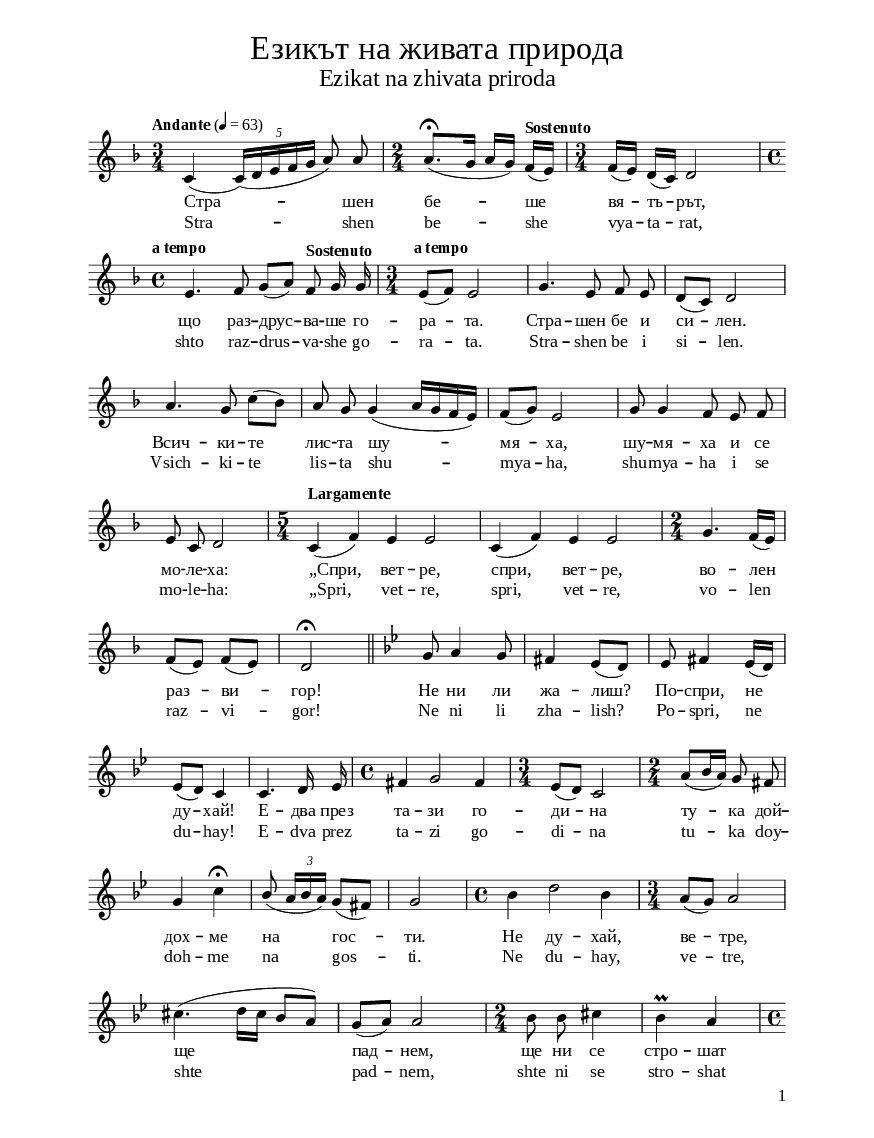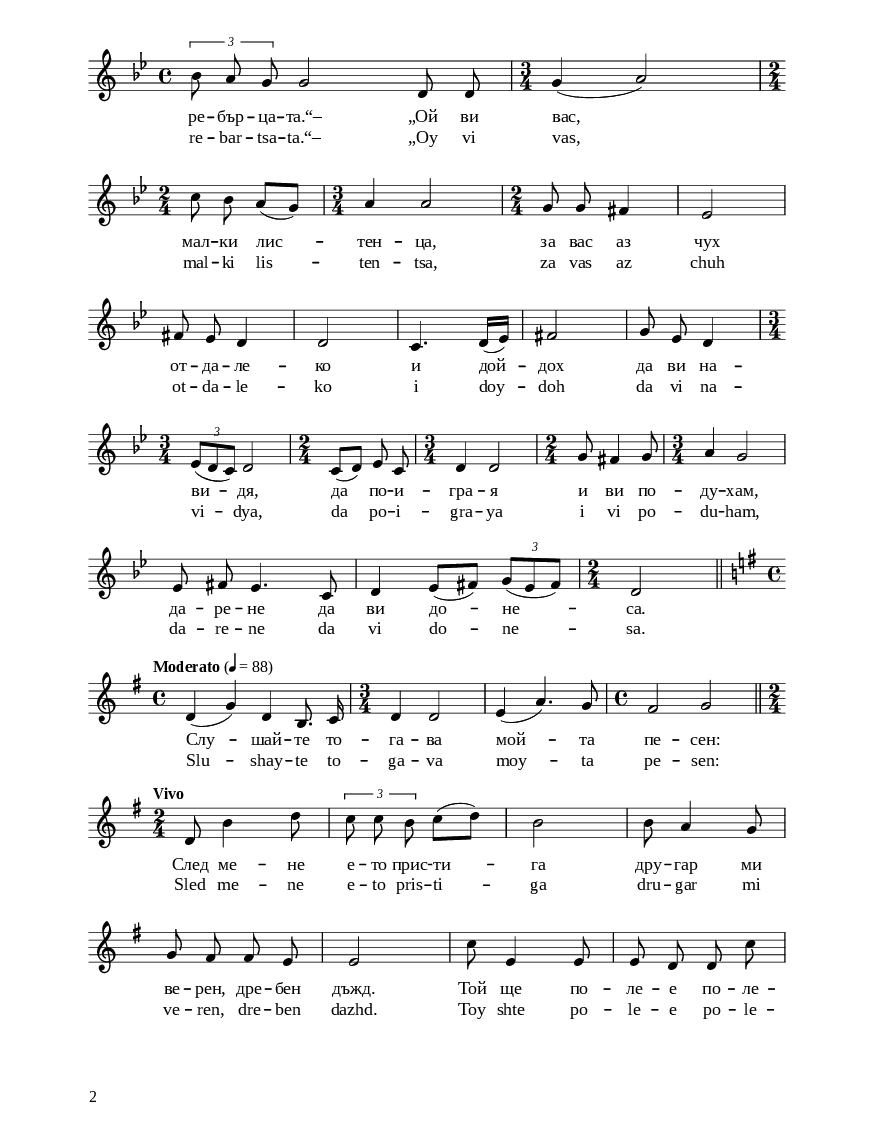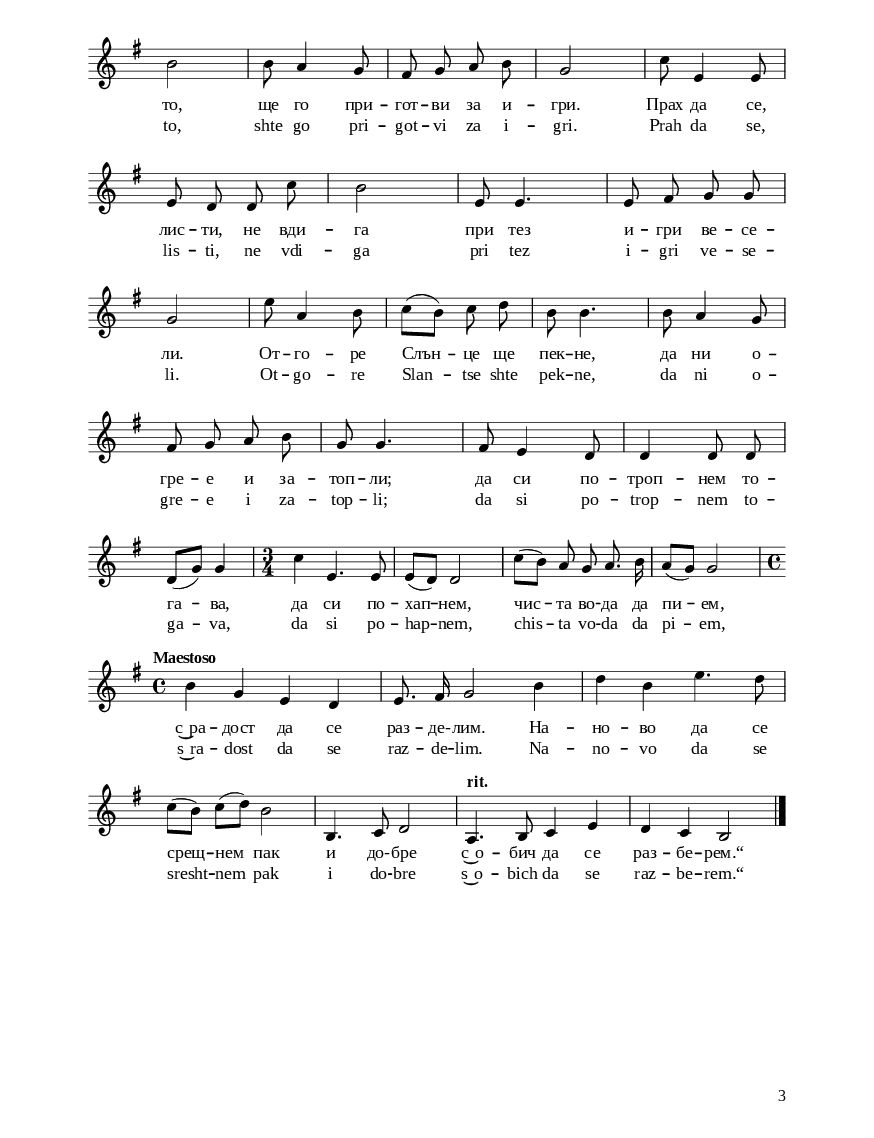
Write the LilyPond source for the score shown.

\version "2.24.0"

\include "include/globals.ily"

\bookpart {
  \include "include/bookpart-paper.ily"
  \score {
    \include "include/score-layout.ily"


    \new Voice \absolute {
      \clef treble
      \key d \minor
      \time 3/4
      \tempoFunc "Andante" 4 "63"
      \autoBeamOff
      c'4 ( \once \omit TupletBracket
      \times 4/5  {
        c'16 ) ( [  d'16  e'16  f'16
        g'16 ]
      }
      a'8 )    a'8  | % 2
      \time 2/4  | % 2
      a'8. ( ^\fermata [  g'16 ]  a'16 [  g'16
      ) ]  \tempo "Sostenuto" f'16 ( [ e'16 ) ]
      | % 3
      \time 3/4  | % 3
      f'16 ( [  e'16 ) ]  d'16 ( [  c'16 ) ]
      d'2 \break | % 4
      \time 4/4  | % 4
      \tempo "a tempo" e'4. f'8  g'8 ( [
      a'8 ) ] \tempo "Sostenuto" f'8 g'16
      g'16 | % 5
      \time 3/4  | % 5
      \tempo "       a tempo" e'8 ( [ f'8 ) ]
      e'2 | % 6
      g'4.  e'8  f'8  e'8 | % 7
      d'8 ( [  c'8 ) ]  d'2 \break | % 8
      a'4.  g'8  c''8 ( [  bes'8 ) ] | % 9
      a'8  g'8  g'4 (  a'16 [  g'16
      f'16  e'16 ) ] |
      f'8 ( [  g'8 ) ]  e'2 | % 11
      g'8  g'4  f'8  e'8  f'8  \break | % 12
      e'8  c'8  d'2 |   % 13
      \time 5/4  | % 13
      \tempo "        Largamente" c'4 ( f'4 )
      e'4  e'2 | % 14
      c'4 (  f'4 )  e'4  e'2 | % 15
      \time 2/4  | % 15
      g'4.  f'16 ( [  e'16 ) ] \break | % 16
      f'8 ( [  e'8 ) ]  f'8 ( [  e'8 ) ] | % 17
      d'2 ^\fermata \bar "||"
      \key bes \major | % 18
      g'8  a'4  g'8 | % 19
      fis'4  es'8 ( [  d'8 ) ] |
      es'8  fis'4  es'16 [(   d'16 )] |  \break % 21
      es'8 ( [  d'8 ) ]  c'4   |   % 22
      c'4.  d'16  es'16 | % 23
      \time 4/4  | % 23
      fis'4  g'2  fis'4 | % 24
      \time 3/4  | % 24
      es'8 ( [  d'8 ) ]  c'2 | % 25
      \time 2/4  | % 25
      a'8 ( [  bes'16  a'16 ) ]  g'8
      fis'8 \break  | % 26
      g'4  c''4 ^\fermata  | % 27
      \slurDown \stemUp bes'8 (
      \times 2/3  {
        a'16 [  bes'16  a'16 ) ]
      } \slurNeutral \stemNeutral
      g'8 ( [  fis'8 ) ] | % 28
      g'2  | % 29
      \time 4/4  | % 29
      bes'4  d''2  bes'4 |
      \time 3/4  |
      a'8 ( [  g'8 ) ]  a'2  \break | % 31
      cis''4. (  d''16 [  cis''16 ]
      bes'8 [  a'8 ) ]  | % 32
      g'8 ( [  a'8 ) ]  a'2 | % 33
      \time 2/4  | % 33
      bes'8  bes'8  cis''4 | % 34
      bes'4 \prall  a'4 |  \break % 35
      
      \pageBreak
      \time 4/4  | % 35

      \times 2/3  {
        bes'8  a'8  g'8
      }
      g'2   d'8  d'8   | % 36
      \time 3/4  | % 36
      g'4 (  a'2 ) | % 37
      \time 2/4  | \break  % 37
      c''8  bes'8  a'8 ( [  g'8 ) ]  | % 38
      \time 3/4  | % 38
      a'4  a'2  |    % 39
      \time 2/4  | % 39
      g'8  g'8  fis'4 |
      es'2 | % 41
      fis'8  es'8  d'4 | % 42
      d'2 | % 43
      c'4.  d'16 ( [  es'16 ) ] | % 44
      fis'2 | % 45
      g'8  es'8  d'4 | % 46
      \time 3/4  | \break  % 46
      \once \omit TupletBracket
      \times 2/3  {
        es'8 ( [  d'8  c'8 ) ]
      }
      d'2 | % 47
      \time 2/4  | % 47
      c'8 ( [  d'8 ) ]  es'8  c'8  | % 48
      \time 3/4  | % 48
      d'4  d'2 | % 49
      \time 2/4  | % 49
      g'8  fis'4  g'8 |
      \time 3/4  |
      a'4  g'2 \break | % 51
      es'8  fis'8  es'4.  c'8 | % 52
      d'4  es'8 ( [  fis'8 ) ]
      \times 2/3  {
        g'8 ( [  es'8  fis'8 ) ]
      }
      | % 53
      \time 2/4  | % 53
      d'2 \bar "||" \break
      \key g \major \time 4/4 | % 54
      \tempoFunc "Moderato" 4 "88"
      d'4 (  g'4 )  d'4  b8. c'16
      | % 55
      \time 3/4  | % 55
      d'4  d'2 | % 56
      e'4 (  a'4. )  g'8 | % 57
      \time 4/4  | % 57
      fis'2  g'2 \bar "||" \break
      \time 2/4  | % 58
      \tempo "Vivo" d'8 b'4  d''8 | % 59
      \tupletUp \times 2/3  {
        c''8   c''8  b'8
      } \tupletNeutral
      c''8 ( [  d''8 ) ] | 
      b'2 | % 61
      b'8  a'4  g'8 | \break % 62
      g'8  fis'8  fis'8  e'8 | % 63
      e'2 | % 64
      c''8  e'4  e'8 | % 65
      e'8  d'8  d'8  c''8 | \break % 66
      b'2 | % 67
      b'8  a'4  g'8  | % 68
      fis'8  g'8  a'8  b'8 |  % 69
      g'2 | 
      c''8  e'4  e'8 | \break % 71
      e'8  d'8  d'8  c''8 | % 72
      b'2  | % 73
      e'8  e'4. |   % 74
      e'8  fis'8  g'8  g'8 \break | % 75
      g'2  | % 76
      e''8  a'4  b'8 | % 77
      c''8 ( [  b'8 ) ]  c''8  d''8 | % 78
      b'8  b'4. | % 79
      b'8  a'4  g'8 |\break 
      fis'8  g'8  a'8  b'8 | % 81
      g'8  g'4. | % 82
      fis'8  e'4  d'8 |
      d'4  d'8  d'8 | \break % 84
      d'8 ( [  g'8 ) ]  g'4 | % 85
      \time 3/4  | % 85
      c''4  e'4.  e'8 | % 86
      e'8 ( [  d'8 ) ]  d'2 | % 87
      c''8 ( [  b'8 ) ]  a'8  g'8
      a'8.  b'16  | % 88
      a'8 ( [  g'8 ) ]  g'2 | \break % 89
      \time 4/4  | % 89
      \tempo "Maestoso" b'4 g'4  e'4
      d'4 |
      e'8.  fis'16  g'2  b'4 | % 91
      d''4  b'4  e''4.  d''8 \break | % 92
      c''8 ( [  b'8 ) ]  c''8 ( [
      d''8 ) ]  b'2 | % 93
      b4.  c'8  d'2 | % 94
      \tempo "rit." a4. b8  c'4
      e'4 | % 95
      d'4  c'4  b2 \bar "|."
    }

    \addlyrics {
      Стра --  шен
      бе --   ше  вя -- тъ
      -- рът, що раз -- друс -- ва --
      ше го -- ра -- та. Стра -- шен
      бе и си -- лен. Всич -- ки -- те
      лис -- та шу --
      мя -- ха, шу -- мя -- ха и се
      мо -- ле -- ха: „Спри,  вет --
      ре, спри,  вет -- ре, во -- лен
      раз -- ви -- гор! Не ни
      ли жа -- лиш?  По -- спри, не
      ду -- хай! Е -- два през та
      -- зи го -- ди -- на ту --
      ка дой -- дох -- ме на
      гос -- ти. Не ду -- хай, ве --
      тре, ще      пад --
      нем, ще ни се стро -- шат ре --
      бър -- ца -- та.“– „Ой ви вас,
      мал -- ки лис -- тен -- ца,
      за вас аз чух от -- да -- ле -- ко
      и дой -- дох да ви на -- ви
      --  дя, да  по -- и -- гра --
      я и ви по -- ду -- хам, да -- ре --
      не да ви до -- не --  са.
      Слу -- шай -- те то -- га -- ва
      мой -- та пе -- сен: След ме --
      не е -- то прис -- ти -- га дру
      -- гар ми ве -- рен, дре -- бен
      дъжд. Той ще по -- ле -- е по --
      ле -- то, ще го при -- гот -- ви
      за и -- гри. Прах да се, лис --
      ти, не вди -- га при тез и -- гри
      ве -- се -- ли. От -- го -- ре Слън
      -- це ще пек -- не, да ни о --
      гре -- е и за -- топ -- ли; да си
      по -- троп -- нем то -- га  -- ва,
      да си по -- хап  -- нем, чис
      -- та во -- да да пи  -- ем,
      с~ра -- дост да се раз -- де- --
      лим. На -- но -- во да се срещ
      -- нем  пак и до- -- бре с~о
      -- бич да се раз -- бе -- рем.“}
      \addlyrics { Stra --      shen
      be --   she  vya -- ta
      -- rat, shto raz -- drus -- va --
      she go -- ra -- ta. Stra -- shen
      be i si -- len. Vsich -- ki -- te
      lis -- ta shu --
      mya -- ha, shu -- mya -- ha i se
      mo -- le -- ha: „Spri,  vet --
      re, spri,  vet -- re, vo -- len
      raz -- vi -- gor! Ne ni
      li zha -- lish?  Po -- spri, ne
      du -- hay! E -- dva prez ta
      -- zi go -- di -- na tu --
      ka doy -- doh -- me na
      gos -- ti. Ne du -- hay, ve --
      tre, shte      pad --
      nem, shte ni se stro -- shat re --
      bar -- tsa -- ta.“– „Oy vi vas,
      mal -- ki lis -- ten -- tsa,
      za vas az chuh ot -- da -- le -- ko
      i doy -- doh da vi na -- vi
      --  dya, da  po -- i -- gra --
      ya i vi po -- du -- ham, da -- re --
      ne da vi do -- ne --  sa.
      Slu -- shay -- te to -- ga -- va
      moy -- ta pe -- sen: Sled me --
      ne e -- to pris -- ti -- ga dru
      -- gar mi ve -- ren, dre -- ben
      dazhd. Toy shte po -- le -- e po --
      le -- to, shte go pri -- got -- vi
      za i -- gri. Prah da se, lis --
      ti, ne vdi -- ga pri tez i -- gri
      ve -- se -- li. Ot -- go -- re Slan
      -- tse shte pek -- ne, da ni o --
      gre -- e i za -- top -- li; da si
      po -- trop -- nem to -- ga  -- va,
      da si po -- hap  -- nem, chis
      -- ta vo -- da da pi  -- em,
      s~ra -- dost da se raz -- de --
      lim. Na -- no -- vo da se sresht
      -- nem  pak i do -- bre s~o
      -- bich da se raz -- be -- rem.“}

      \header {
        title = \titleFunc "Езикът на живата природа" "Ezikat na zhivata priroda"
      }

      \midi{}

    } % score

    \pageBreak


    % include foreign translation(s) of the song
    \version "2.24.0"

\markup \fill-line { \fontsize #deTitleFontSize "Die Sprache der lebendigen Natur" }
\markup \null
\markup \null
\markup \fontsize #deCoupletFontSize {
  \hspace #12
  \override #`(baseline-skip . ,deCoupletBaselineSkip)

  \column {

 \line { " " Furchtbar war der Wind,}

 \line { " " der den Wald durchschüttelte.}

 \line { " " Furchtbar und stark war er.}

 \line { " " Alle Blätter raschelten,}

 \line { " " sie raschelten und betteten:}

 \line { " " Höre auf, Wind, höre auf Wind,}

 \line { " " freier Frühlingswind.}

 \line { " " Hast du kein Mitleid mit uns?}

 \line { " " Höre auf, wehe nicht!}

 \line { " " Erst in diesem Jahr kamen wir hier zu Besuch.}

 \line { " " Wehe nicht, oh Wind, wir werden herunterfallen.}

 \line { " " Unsere Rippen werden brechen.}

 \line { " " Hier seid ihr kleine Blättchen, }

 \line { " " ich hörte von ferne von euch}

 \line { " " und kam, euch zu sehen,}

 \line { " " mit euch zu spielen und euch umzuwehen.}

 \line { " " Dann hört mein Lied:}

 \line { " " Nach mir kommt mein treuer Freund,}

 \line { " " der Nieselregen.}

 \line { " " Er wird den Acker gießen,}

 \line { " " und er wird ihn für Spiele vorbereiten.}

 \line { " " Damit kein Staub aufsteigt, ihr Blätter,}

 \line { " " bei diesen fröhlichen Spiele.}

 \line { " " Von oben wird die Sonne beginnen zu scheinen,}

 \line { " " und uns bescheinen und wärmen,}

 \line { " " damit wir dann tanzen, }

 \line { " " damit wir essen, }

 \line { " " damit wir reines Wasser trinken}

 \line { " " und uns mit Freude trennen.}

 \line { " " Auf das wir uns wieder treffen}

 \line { " " und gut mit Liebe verstehen.}

  }
}


  } % bookpart
